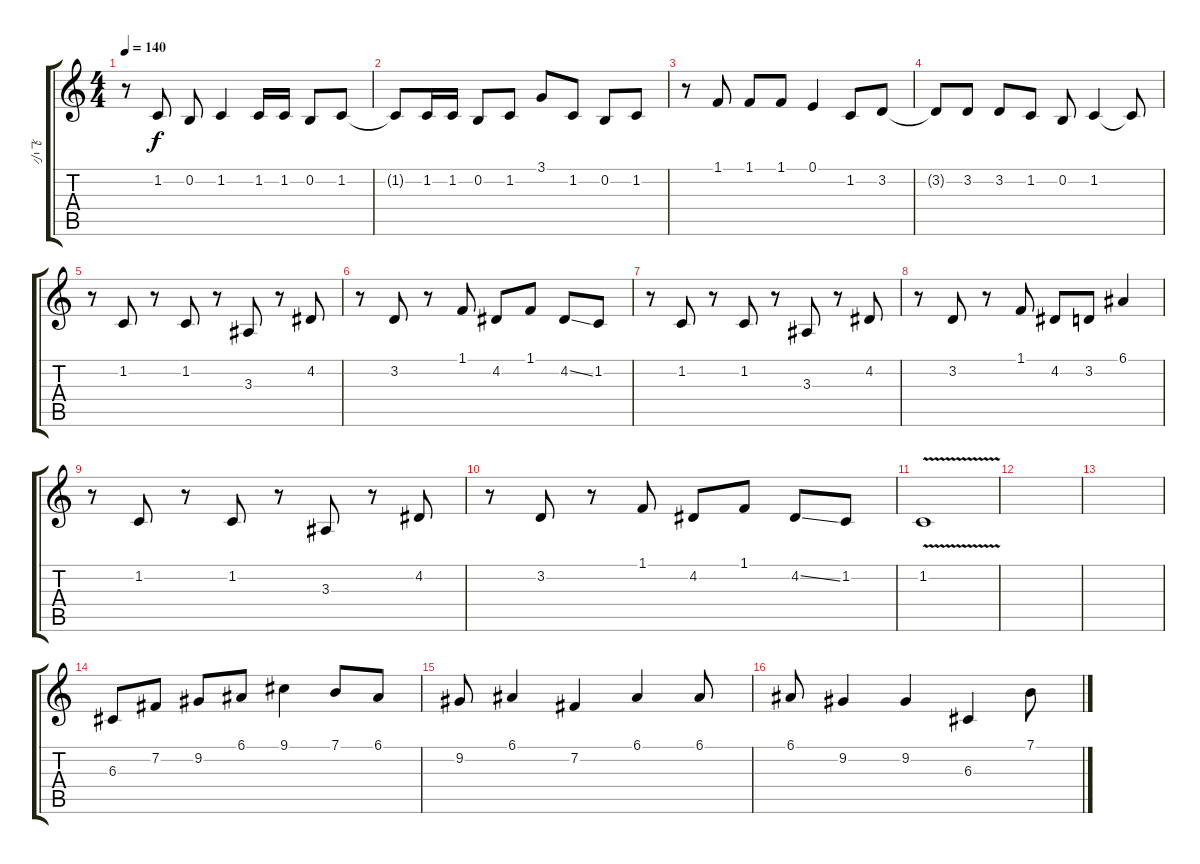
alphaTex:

\track ("小飞" "小飞") {instrument harmonica}
\staff {score tabs}
\tuning (E4 B3 G3 D3 A2 E2) {hide}
\ts (4 4)
\tempo 140
\clef g2
\ks c
r.8{dy f} 1.2.8 0.2.8 1.2.4 1.2.16 1.2.16 0.2.8 1.2.8 |
1.2{t}.8 1.2.16 1.2.16 0.2.8 1.2.8 3.1.8 1.2.8 0.2.8 1.2.8 |
r.8 1.1.8 1.1.8 1.1.8 0.1.4 1.2.8 3.2.8 |
3.2{t}.8 3.2.8 3.2.8 1.2.8 0.2.8 1.2.4 1.2{t}.8 |
r.8 1.2.8 r.8 1.2.8 r.8 3.3.8 r.8 4.2.8 |
r.8 3.2.8 r.8 1.1.8 4.2.8 1.1.8 4.2{ss}.8 1.2.8 |
r.8 1.2.8 r.8 1.2.8 r.8 3.3.8 r.8 4.2.8 |
r.8 3.2.8 r.8 1.1.8 4.2.8 3.2.8 6.1.4 |
r.8 1.2.8 r.8 1.2.8 r.8 3.3.8 r.8 4.2.8 |
r.8 3.2.8 r.8 1.1.8 4.2.8 1.1.8 4.2{ss}.8 1.2.8 |
1.2{v}.1 |
|
|
6.3.8 7.2.8 9.2.8 6.1.8 9.1.4 7.1.8 6.1.8 |
9.2.8 6.1.4 7.2.4 6.1.4 6.1.8 |
6.1.8 9.2.4 9.2.4 6.3.4 7.1.8
